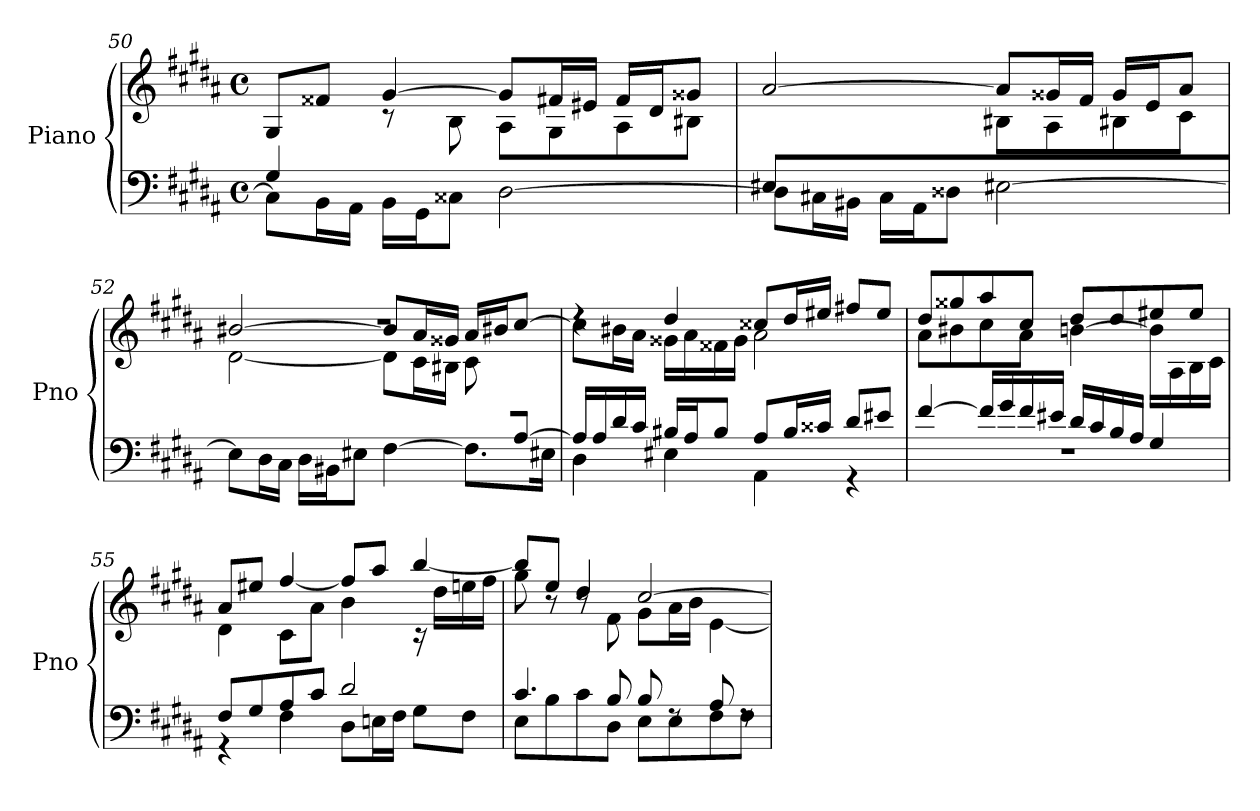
**kern	**kern
*part1	*part1
*staff2	*staff1
*I"Piano	*
*I'Pno	*
!!LO:LB:g=z
*clefF4	*clefG2
*k[f#c#g#d#a#]	*k[f#c#g#d#a#]
*M4/4	*M4/4
*met(c)	*met(c)
=50	=50
*^	*^
4G#/	8C#\L]	8G#/L	4ryy
.	16BB\L	8f##X/J	.
.	16AA#\JJ	.	.
4ryy	16BB\LL	[4g#/	8rc
.	16GG#\J	.	.
.	8C##X\J	.	8B\
2ryy	[2D#\	8g#/L]	8A#\L
.	.	16f#X/L	8G#\
.	.	16e#X/JJ	.
.	.	16f#/LL	8A#\
.	.	16d#/J	.
.	.	8g##X/J	8B#X\J
=51	=51	=51	=51
*	*^	*	*
8E#X/L	1ryy	8D#\L]	[2a#/	8ryy
2..ryy	.	16C#X\L	.	8d#\
.	.	16BB#X\JJ	.	.
.	.	16C#\LL	.	8e#X\
.	.	16AA#\J	.	.
.	.	8D##X\J	.	8f##X\J
.	.	[2E#X\	8a#/L]	8B#X\L
.	.	.	16g##X/L	8A#\
.	.	.	16f##/JJ	.
.	.	.	16g##/LL	8B#X\
.	.	.	16e#/J	.
.	.	.	8a#/J	8c#\J
!!LO:PB:g=z
=52	=52	=52	=52	=52
*	*	*	*	*^
2..ryy	1ryy	8E#\L]	[2b#X/	[2d#\	1rdd
.	.	16D#\L	.	.	.
.	.	16C#\JJ	.	.	.
.	.	16D#\LL	.	.	.
.	.	16BB#X\J	.	.	.
.	.	8E#X\J	.	.	.
.	.	[4F#\	8b#/L]	8d#\L]	.
.	.	.	16a#/L	16c#\L	.
.	.	.	16g##X/JJ	16B#X\JJ	.
.	.	8.F#\L]	16a#/LL	8c#\L	.
.	.	.	16b#X/J	.	.
[8A#/J	.	.	[8cc#/J	8ryy	.
.	.	16E#X\Jk	.	.	.
*	*	*	*	*v	*v
=53	=53	=53	=53	=53
16A#/LL]	4rBByy	4D#\	8cc#\L]	4rdd
16A#/	.	.	.	.
16d#/	.	.	16b#X\L	.
16c#/JJ	.	.	16a#\JJ	.
2.ryy	16B#X/LL	4E#X\	16g##X\LL	4dd#/
.	16A#/J	.	16a#\	.
.	8B#/J	.	16f##X\	.
.	.	.	16g##\JJ	.
.	8A#/L	4AA#\	2a#\	8cc##X/L
.	16B#i/L	.	.	16dd#/L
.	16c##X/JJ	.	.	16ee#X/JJ
.	8d#/L	4r	.	8ff#X/L
.	8e#X/J	.	.	8ee#/J
*	*v	*v	*	*
!!LO:LB:g=z	!!
=54	=54	=54	=54
[4f#/	1rF	8a#\L	8dd#/L
.	.	8b#X\	8gg##X/
16f#/LL]	.	8cc#\	8aa#/
16g#/	.	.	.
16f#/	.	8a#\J	8cc#/J
16e#X/JJ	.	.	.
16d#/LL	.	[4bn\	8dd#/L
16c#/	.	.	.
16B/	.	.	8dd#/
16A#/JJ	.	.	.
4G#/	.	16b\LL]	8ee#X/
.	.	16A#\	.
.	.	16B\	8ee#/J
.	.	16c#\JJ	.
=55	=55	=55	=55
8F#/L	4r	4d#\	8a#/L
8G#/	.	.	8ee#X/J
8A#/	4F#\	8c#\L	[4ff#/
8c#/J	.	8a#\J	.
2d#/	8D#\L	4b\	8ff#/L]
.	16En\L	.	8aa#/J
.	16F#\JJ	.	.
.	8G#\L	16rc	[4bb/
.	.	16dd#\LL	.
.	8F#\J	16een\	.
.	.	16ff#\JJ	.
=56	=56	=56	=56
*	*	*	*^
4.c#/	8E\L	1ryy	8gg#\	8bb/L]
.	8B\	.	8r	8ee/J
.	8c#\	.	8r	4dd#/
8B/	8D#\J	.	8f#\	.
8B/	8E\L	.	8g#\L	[2cc#/
8rF	8E\	.	16a#\L	.
.	.	.	16b\JJ	.
8A#/	8F#\	.	[4e\	.
8rF	8F#\J	.	.	.
*v	*v	*	*	*
*	*v	*v	*v
=	=
*-	*-
